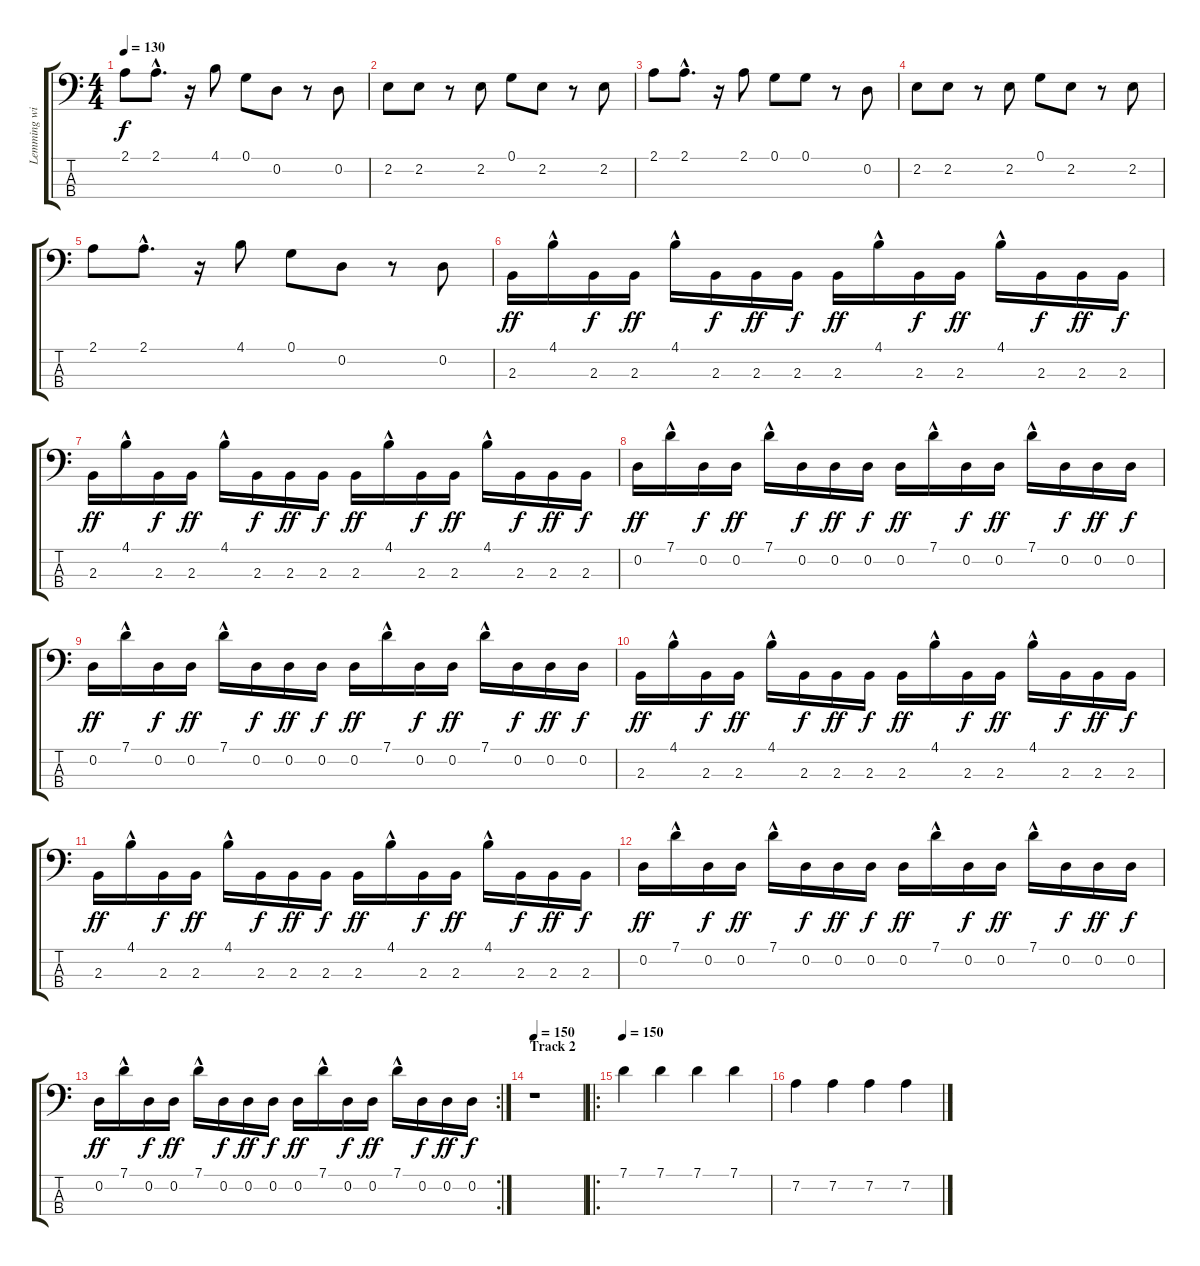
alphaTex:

\track ("Lemming with Bass" "Lemming wi") {instrument electricbassfinger}
\staff {score tabs}
\tuning (G2 D2 A1 E1) {hide}
\ts (4 4)
\tempo 130
\clef f4
\ks c
2.1.8{dy f} 2.1{hac}.8{d} r.16 4.1.8 0.1.8 0.2.8 r.8 0.2.8 |
2.2.8 2.2.8 r.8 2.2.8 0.1.8 2.2.8 r.8 2.2.8 |
2.1.8 2.1{hac}.8{d} r.16 2.1.8 0.1.8 0.1.8 r.8 0.2.8 |
2.2.8 2.2.8 r.8 2.2.8 0.1.8 2.2.8 r.8 2.2.8 |
2.1.8 2.1{hac}.8{d} r.16 4.1.8 0.1.8 0.2.8 r.8 0.2.8 |
2.3.16{dy ff} 4.1{hac}.16 2.3.16{dy f} 2.3.16{dy ff} 4.1{hac}.16 2.3.16{dy f} 2.3.16{dy ff} 2.3.16{dy f} 2.3.16{dy ff} 4.1{hac}.16 2.3.16{dy f} 2.3.16{dy ff} 4.1{hac}.16 2.3.16{dy f} 2.3.16{dy ff} 2.3.16{dy f} |
2.3.16{dy ff} 4.1{hac}.16 2.3.16{dy f} 2.3.16{dy ff} 4.1{hac}.16 2.3.16{dy f} 2.3.16{dy ff} 2.3.16{dy f} 2.3.16{dy ff} 4.1{hac}.16 2.3.16{dy f} 2.3.16{dy ff} 4.1{hac}.16 2.3.16{dy f} 2.3.16{dy ff} 2.3.16{dy f} |
0.2.16{dy ff} 7.1{hac}.16 0.2.16{dy f} 0.2.16{dy ff} 7.1{hac}.16 0.2.16{dy f} 0.2.16{dy ff} 0.2.16{dy f} 0.2.16{dy ff} 7.1{hac}.16 0.2.16{dy f} 0.2.16{dy ff} 7.1{hac}.16 0.2.16{dy f} 0.2.16{dy ff} 0.2.16{dy f} |
0.2.16{dy ff} 7.1{hac}.16 0.2.16{dy f} 0.2.16{dy ff} 7.1{hac}.16 0.2.16{dy f} 0.2.16{dy ff} 0.2.16{dy f} 0.2.16{dy ff} 7.1{hac}.16 0.2.16{dy f} 0.2.16{dy ff} 7.1{hac}.16 0.2.16{dy f} 0.2.16{dy ff} 0.2.16{dy f} |
2.3.16{dy ff} 4.1{hac}.16 2.3.16{dy f} 2.3.16{dy ff} 4.1{hac}.16 2.3.16{dy f} 2.3.16{dy ff} 2.3.16{dy f} 2.3.16{dy ff} 4.1{hac}.16 2.3.16{dy f} 2.3.16{dy ff} 4.1{hac}.16 2.3.16{dy f} 2.3.16{dy ff} 2.3.16{dy f} |
2.3.16{dy ff} 4.1{hac}.16 2.3.16{dy f} 2.3.16{dy ff} 4.1{hac}.16 2.3.16{dy f} 2.3.16{dy ff} 2.3.16{dy f} 2.3.16{dy ff} 4.1{hac}.16 2.3.16{dy f} 2.3.16{dy ff} 4.1{hac}.16 2.3.16{dy f} 2.3.16{dy ff} 2.3.16{dy f} |
0.2.16{dy ff} 7.1{hac}.16 0.2.16{dy f} 0.2.16{dy ff} 7.1{hac}.16 0.2.16{dy f} 0.2.16{dy ff} 0.2.16{dy f} 0.2.16{dy ff} 7.1{hac}.16 0.2.16{dy f} 0.2.16{dy ff} 7.1{hac}.16 0.2.16{dy f} 0.2.16{dy ff} 0.2.16{dy f} |
\rc 2
0.2.16{dy ff} 7.1{hac}.16 0.2.16{dy f} 0.2.16{dy ff} 7.1{hac}.16 0.2.16{dy f} 0.2.16{dy ff} 0.2.16{dy f} 0.2.16{dy ff} 7.1{hac}.16 0.2.16{dy f} 0.2.16{dy ff} 7.1{hac}.16 0.2.16{dy f} 0.2.16{dy ff} 0.2.16{dy f} |
\section ("" "Track 2")
\tempo 150
r.1 |
\ro
\tempo 150
7.1.4{instrument electricbassfinger} 7.1.4 7.1.4 7.1.4 |
7.2.4 7.2.4 7.2.4 7.2.4
